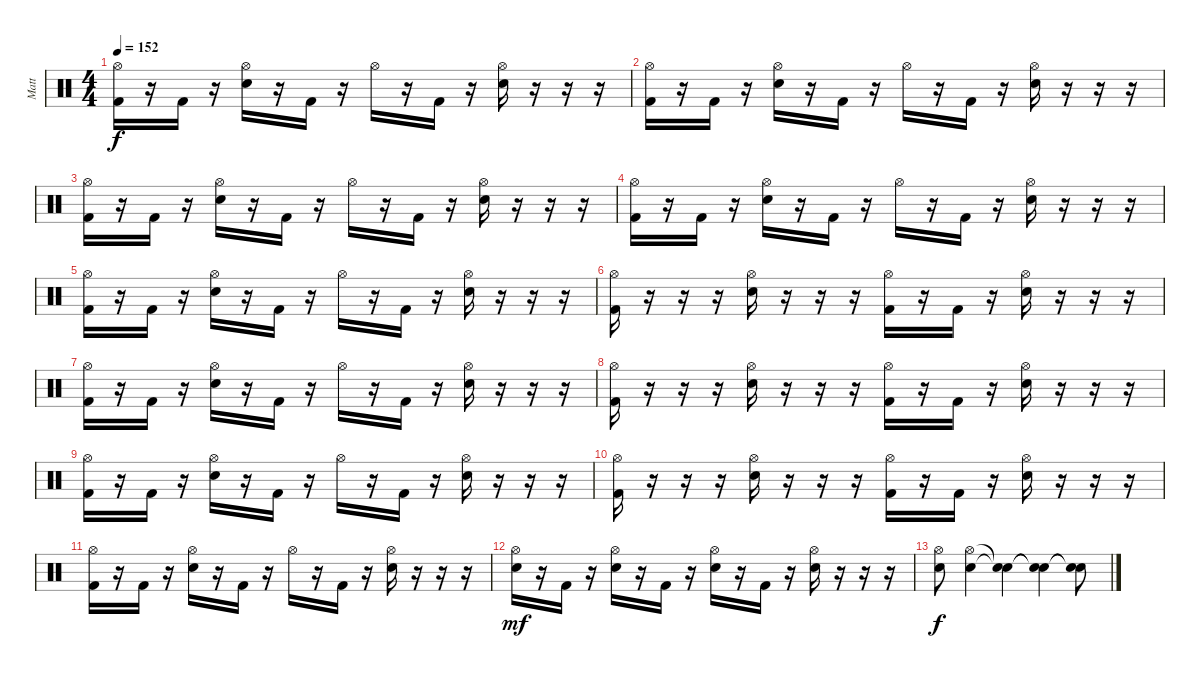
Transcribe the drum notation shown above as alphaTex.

\track ("Matt" "Matt") {instrument percussion}
\staff {score}
\articulation defaults
\ts (4 4)
\tempo 152
\clef neutral
\ks c
("Kick (hit) 2" "Hi-Hat (open)").16{dy f} r.16 "Kick (hit) 2".16 r.16 ("Electric Snare (hit)" "Hi-Hat (open)").16 r.16 "Kick (hit) 2".16 r.16 "Hi-Hat (open)".16 r.16 "Kick (hit) 2".16 r.16 ("Electric Snare (hit)" "Hi-Hat (open)").16 r.16 r.16 r.16 |
("Kick (hit) 2" "Hi-Hat (open)").16 r.16 "Kick (hit) 2".16 r.16 ("Electric Snare (hit)" "Hi-Hat (open)").16 r.16 "Kick (hit) 2".16 r.16 "Hi-Hat (open)".16 r.16 "Kick (hit) 2".16 r.16 ("Electric Snare (hit)" "Hi-Hat (open)").16 r.16 r.16 r.16 |
("Kick (hit) 2" "Hi-Hat (open)").16 r.16 "Kick (hit) 2".16 r.16 ("Electric Snare (hit)" "Hi-Hat (open)").16 r.16 "Kick (hit) 2".16 r.16 "Hi-Hat (open)".16 r.16 "Kick (hit) 2".16 r.16 ("Electric Snare (hit)" "Hi-Hat (open)").16 r.16 r.16 r.16 |
("Kick (hit) 2" "Hi-Hat (open)").16 r.16 "Kick (hit) 2".16 r.16 ("Electric Snare (hit)" "Hi-Hat (open)").16 r.16 "Kick (hit) 2".16 r.16 "Hi-Hat (open)".16 r.16 "Kick (hit) 2".16 r.16 ("Electric Snare (hit)" "Hi-Hat (open)").16 r.16 r.16 r.16 |
("Kick (hit) 2" "Hi-Hat (open)").16 r.16 "Kick (hit) 2".16 r.16 ("Electric Snare (hit)" "Hi-Hat (open)").16 r.16 "Kick (hit) 2".16 r.16 "Hi-Hat (open)".16 r.16 "Kick (hit) 2".16 r.16 ("Electric Snare (hit)" "Hi-Hat (open)").16 r.16 r.16 r.16 |
("Kick (hit) 2" "Hi-Hat (open)").16 r.16 r.16 r.16 ("Electric Snare (hit)" "Hi-Hat (open)").16 r.16 r.16 r.16 ("Kick (hit) 2" "Hi-Hat (open)").16 r.16 "Kick (hit) 2".16 r.16 ("Electric Snare (hit)" "Hi-Hat (open)").16 r.16 r.16 r.16 |
("Kick (hit) 2" "Hi-Hat (open)").16 r.16 "Kick (hit) 2".16 r.16 ("Electric Snare (hit)" "Hi-Hat (open)").16 r.16 "Kick (hit) 2".16 r.16 "Hi-Hat (open)".16 r.16 "Kick (hit) 2".16 r.16 ("Electric Snare (hit)" "Hi-Hat (open)").16 r.16 r.16 r.16 |
("Kick (hit) 2" "Hi-Hat (open)").16 r.16 r.16 r.16 ("Electric Snare (hit)" "Hi-Hat (open)").16 r.16 r.16 r.16 ("Kick (hit) 2" "Hi-Hat (open)").16 r.16 "Kick (hit) 2".16 r.16 ("Electric Snare (hit)" "Hi-Hat (open)").16 r.16 r.16 r.16 |
("Kick (hit) 2" "Hi-Hat (open)").16 r.16 "Kick (hit) 2".16 r.16 ("Electric Snare (hit)" "Hi-Hat (open)").16 r.16 "Kick (hit) 2".16 r.16 "Hi-Hat (open)".16 r.16 "Kick (hit) 2".16 r.16 ("Electric Snare (hit)" "Hi-Hat (open)").16 r.16 r.16 r.16 |
("Kick (hit) 2" "Hi-Hat (open)").16 r.16 r.16 r.16 ("Electric Snare (hit)" "Hi-Hat (open)").16 r.16 r.16 r.16 ("Kick (hit) 2" "Hi-Hat (open)").16 r.16 "Kick (hit) 2".16 r.16 ("Electric Snare (hit)" "Hi-Hat (open)").16 r.16 r.16 r.16 |
("Kick (hit) 2" "Hi-Hat (open)").16 r.16 "Kick (hit) 2".16 r.16 ("Electric Snare (hit)" "Hi-Hat (open)").16 r.16 "Kick (hit) 2".16 r.16 "Hi-Hat (open)".16 r.16 "Kick (hit) 2".16 r.16 ("Electric Snare (hit)" "Hi-Hat (open)").16 r.16 r.16 r.16 |
("Hi-Hat (open)" "Electric Snare (hit)").16{dy mf} r.16 "Kick (hit) 2".16 r.16 ("Hi-Hat (open)" "Electric Snare (hit)").16 r.16 "Kick (hit) 2".16 r.16 ("Hi-Hat (open)" "Electric Snare (hit)").16 r.16 "Kick (hit) 2".16 r.16 ("Hi-Hat (open)" "Electric Snare (hit)").16 r.16 r.16 r.16 |
("Electric Snare (hit)" "Hi-Hat (open)").8{dy f} ("Electric Snare (hit)" "Hi-Hat (open)").4 ("Snare (hit)"{t} "Snare (hit)"{t}).4 ("Snare (hit)"{t} "Snare (hit)"{t}).4 ("Snare (hit)"{t} "Snare (hit)"{t}).8
